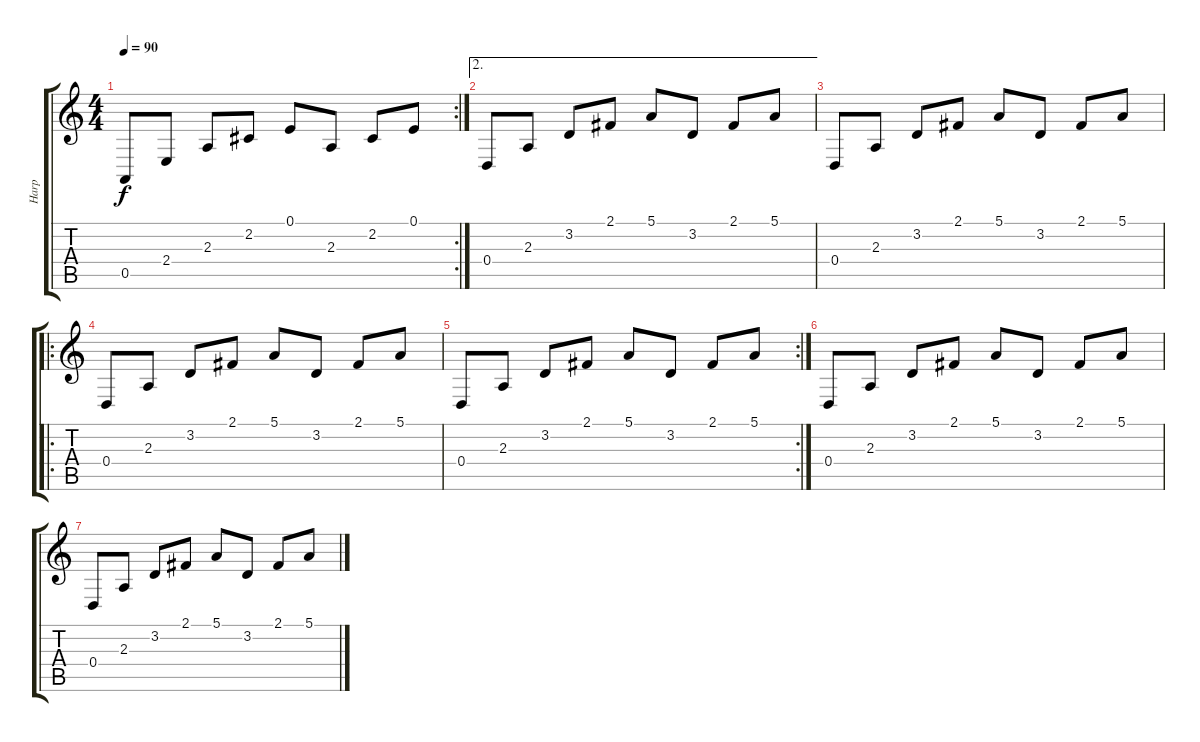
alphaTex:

\track ("Harp" "Harp") {instrument orchestralharp}
\staff {score tabs}
\tuning (E4 B3 G3 D3 A2 D2) {hide}
\rc 2
\ts (4 4)
\tempo 90
\clef g2
\ks c
0.5.8{dy f} 2.4.8 2.3.8 2.2.8 0.1.8 2.3.8 2.2.8 0.1.8 |
\ae 2
0.4.8 2.3.8 3.2.8 2.1.8 5.1.8 3.2.8 2.1.8 5.1.8 |
0.4.8 2.3.8 3.2.8 2.1.8 5.1.8 3.2.8 2.1.8 5.1.8 |
\ro
0.4.8 2.3.8 3.2.8 2.1.8 5.1.8 3.2.8 2.1.8 5.1.8 |
\rc 2
0.4.8 2.3.8 3.2.8 2.1.8 5.1.8 3.2.8 2.1.8 5.1.8 |
0.4.8{volume 0} 2.3.8 3.2.8 2.1.8 5.1.8 3.2.8 2.1.8 5.1.8 |
0.4.8 2.3.8 3.2.8 2.1.8 5.1.8 3.2.8 2.1.8 5.1.8
